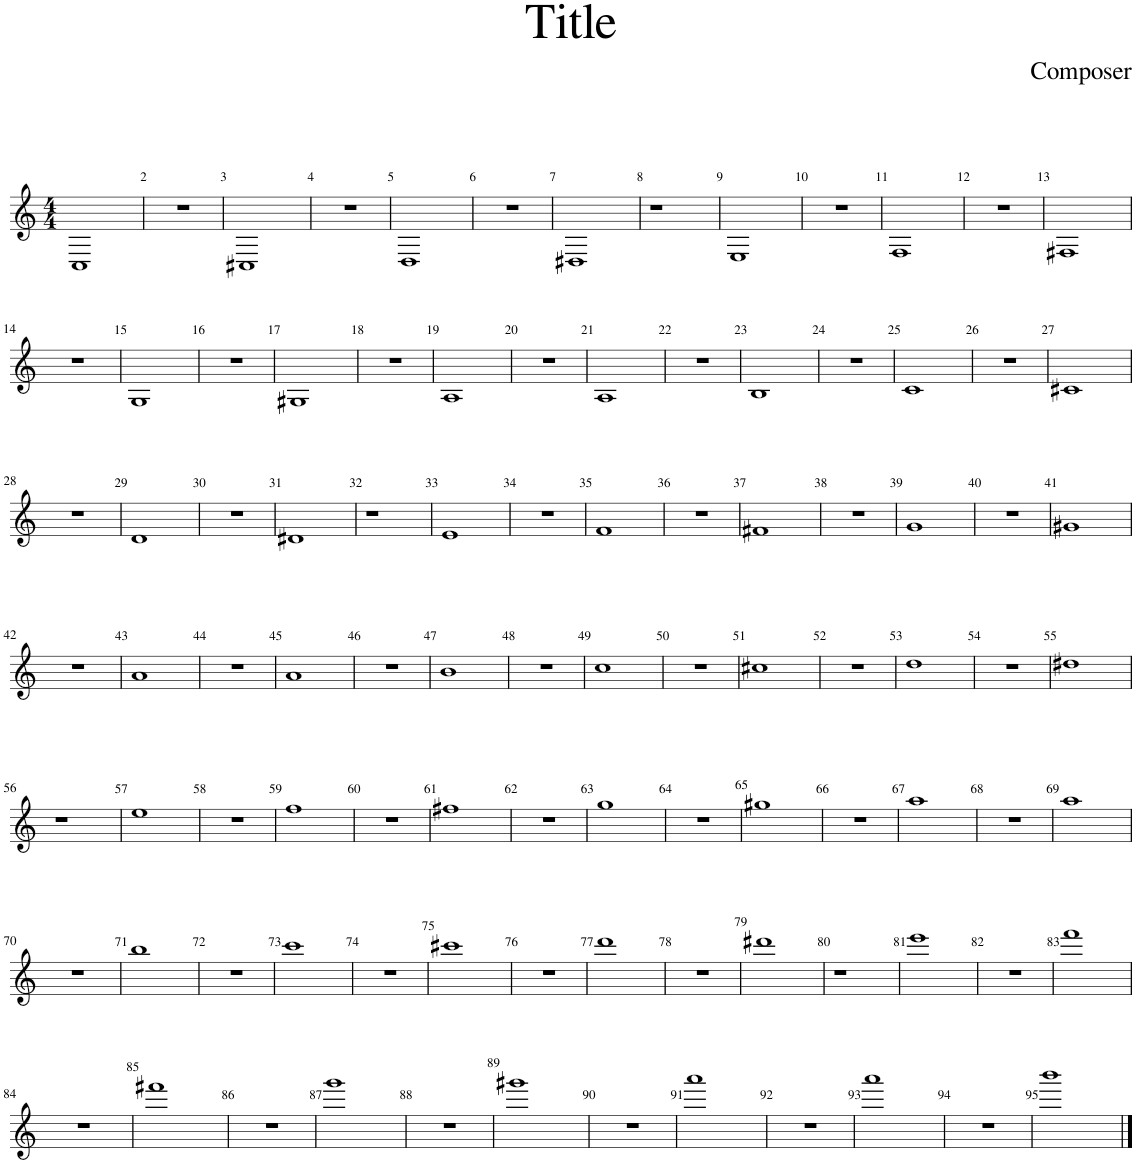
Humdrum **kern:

**kern
*part1
*staff1
*I"Classical Guitar
*I'Guit.
*clefG2
*k[]
*M4/4
=1
1C
=2
1r
=3
1C#X
=4
1r
=5
1D
=6
1r
=7
1D#X
=8
1r
=9
1E
=10
1r
=11
1F
=12
1r
=13
1F#X
!!LO:LB:g=z
=14
1r
=15
1G
=16
1r
=17
1G#X
=18
1r
=19
1A
=20
1r
=21
1A
=22
1r
=23
1B
=24
1r
=25
1c
=26
1r
=27
1c#X
!!LO:LB:g=z
=28
1r
=29
1d
=30
1r
=31
1d#X
=32
1r
=33
1e
=34
1r
=35
1f
=36
1r
=37
1f#X
=38
1r
=39
1g
=40
1r
=41
1g#X
!!LO:LB:g=z
=42
1r
=43
1a
=44
1r
=45
1a
=46
1r
=47
1b
=48
1r
=49
1cc
=50
1r
=51
1cc#X
=52
1r
=53
1dd
=54
1r
=55
1dd#X
!!LO:LB:g=z
=56
1r
=57
1ee
=58
1r
=59
1ff
=60
1r
=61
1ff#X
=62
1r
=63
1gg
=64
1r
=65
1gg#X
=66
1r
=67
1aa
=68
1r
=69
1aa
!!LO:LB:g=z
=70
1r
=71
1bb
=72
1r
=73
1ccc
=74
1r
=75
1ccc#X
=76
1r
=77
1ddd
=78
1r
=79
1ddd#X
=80
1r
=81
1eee
=82
1r
=83
1fff
!!LO:LB:g=z
=84
1r
=85
1fff#X
=86
1r
=87
1ggg
=88
1r
=89
1ggg#X
=90
1r
=91
1aaa
=92
1r
=93
1aaa
=94
1r
=95
1bbb
==
*-
